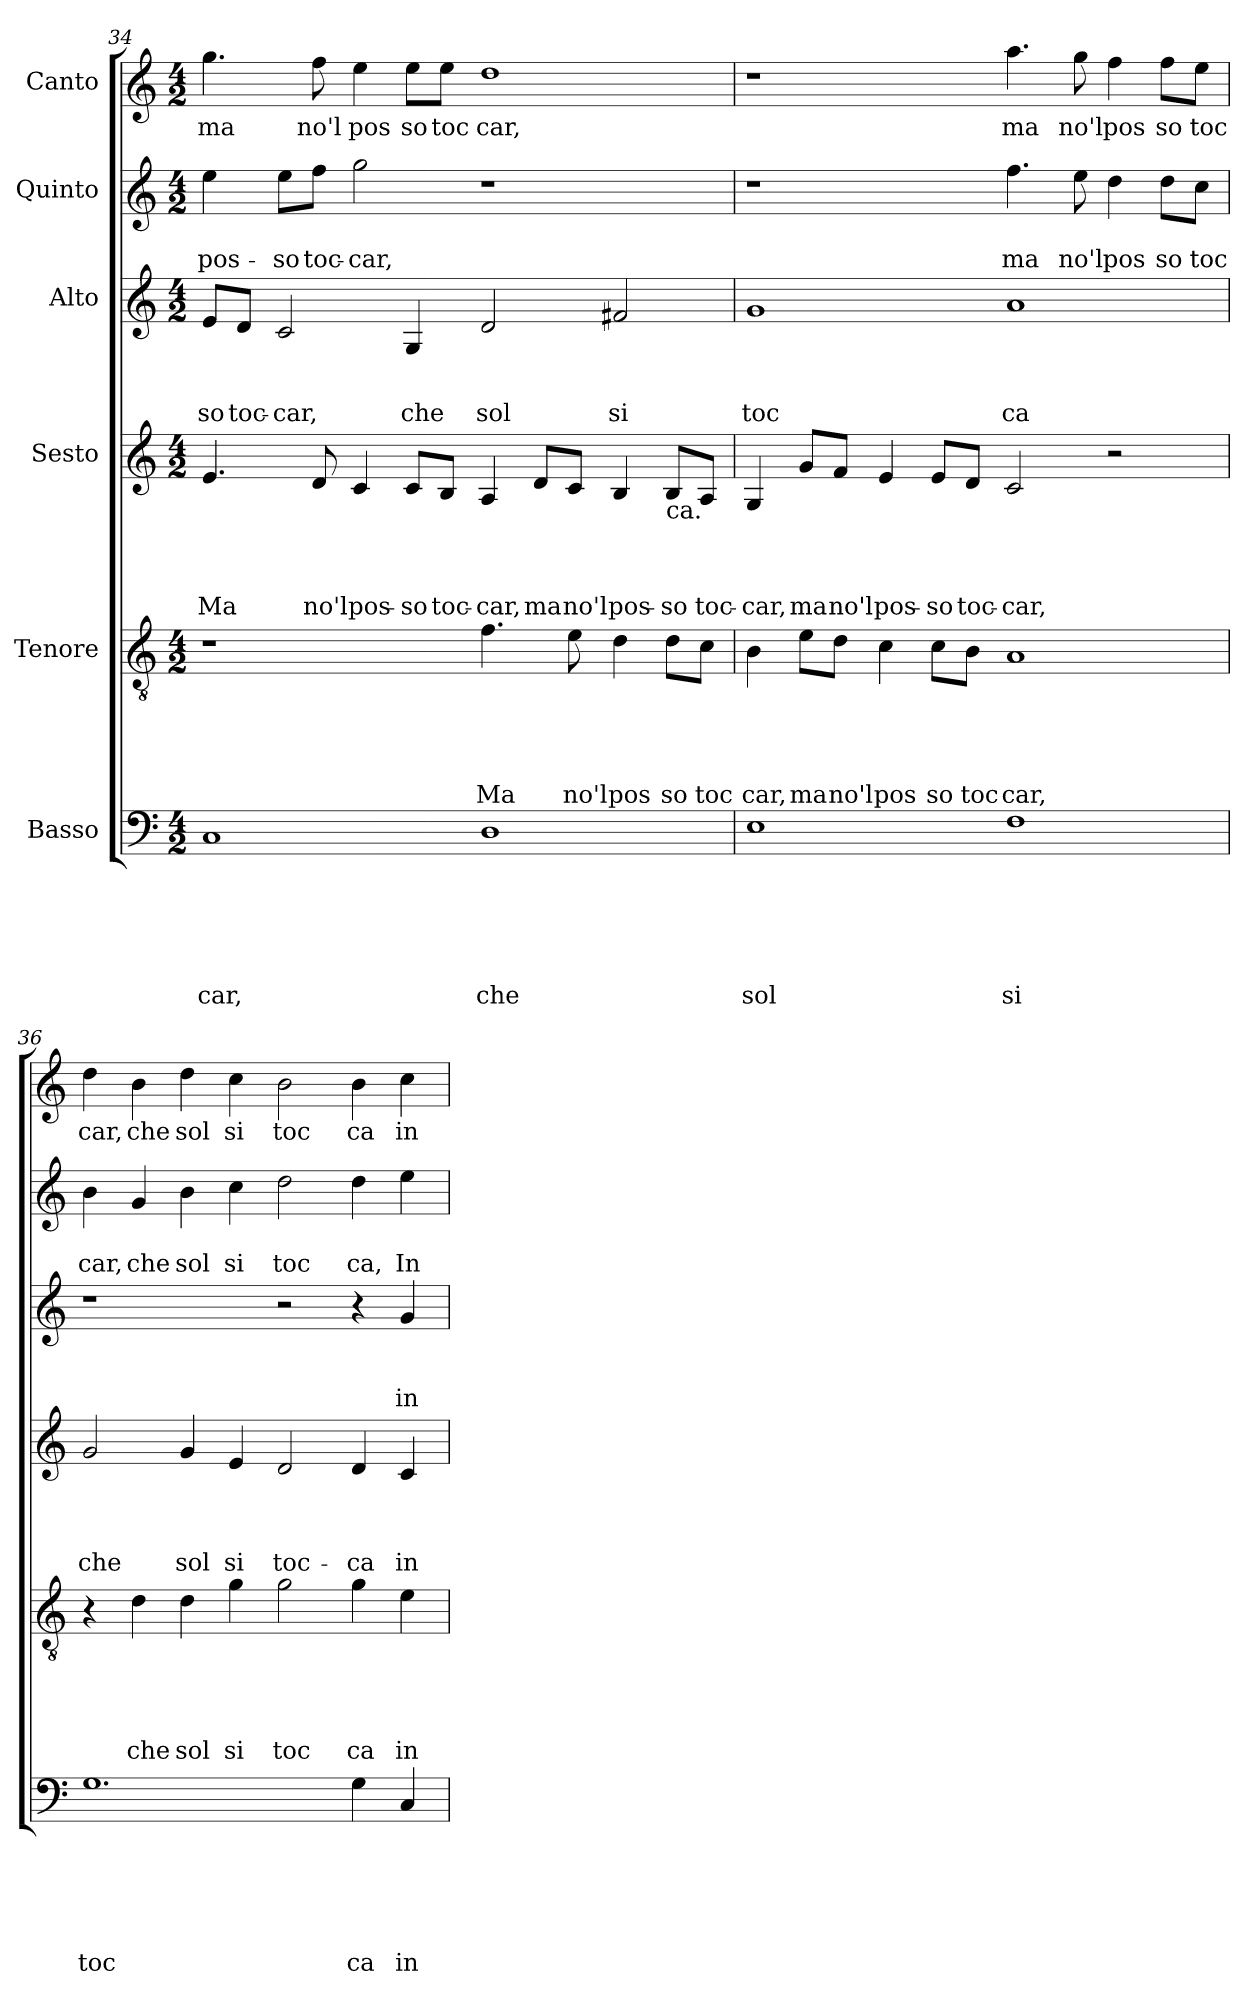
**kern	**text	**text	**text	**text	**text	**text	**kern	**text	**text	**text	**text	**text	**kern	**text	**text	**text	**text	**kern	**text	**text	**text	**kern	**text	**text	**kern	**text
*part6	*part6	*part6	*part6	*part6	*part6	*part6	*part5	*part5	*part5	*part5	*part5	*part5	*part4	*part4	*part4	*part4	*part4	*part3	*part3	*part3	*part3	*part2	*part2	*part2	*part1	*part1
*staff6	*staff6	*staff6	*staff6	*staff6	*staff6	*staff6	*staff5	*staff5	*staff5	*staff5	*staff5	*staff5	*staff4	*staff4	*staff4	*staff4	*staff4	*staff3	*staff3	*staff3	*staff3	*staff2	*staff2	*staff2	*staff1	*staff1
*I"Basso	*	*	*	*	*	*	*I"Tenore	*	*	*	*	*	*I"Sesto	*	*	*	*	*I"Alto	*	*	*	*I"Quinto	*	*	*I"Canto	*
*clefF4	*	*	*	*	*	*	*clefGv2	*	*	*	*	*	*clefG2	*	*	*	*	*clefG2	*	*	*	*clefG2	*	*	*clefG2	*
*k[]	*	*	*	*	*	*	*k[]	*	*	*	*	*	*k[]	*	*	*	*	*k[]	*	*	*	*k[]	*	*	*k[]	*
*C:	*	*	*	*	*	*	*C:	*	*	*	*	*	*C:	*	*	*	*	*C:	*	*	*	*C:	*	*	*C:	*
*M4/2	*	*	*	*	*	*	*M4/2	*	*	*	*	*	*M4/2	*	*	*	*	*M4/2	*	*	*	*M4/2	*	*	*M4/2	*
=34	=34	=34	=34	=34	=34	=34	=34	=34	=34	=34	=34	=34	=34	=34	=34	=34	=34	=34	=34	=34	=34	=34	=34	=34	=34	=34
!	!	!	!	!	!	!LO:LY:b	!	!	!	!	!	!	!	!	!	!	!LO:LY:b	!	!	!	!LO:LY:b	!	!	!LO:LY:b	!	!LO:LY:b
1C	.	.	.	.	.	car,	1r	.	.	.	.	.	4.e/	.	.	.	Ma	8e/L	.	.	-so	4ee\	.	pos-	4.gg\	ma
!	!	!	!	!	!	!	!	!	!	!	!	!	!	!	!	!	!	!	!	!	!LO:LY:b	!	!	!	!	!
.	.	.	.	.	.	.	.	.	.	.	.	.	.	.	.	.	.	8d/J	.	.	toc-	.	.	.	.	.
!	!	!	!	!	!	!	!	!	!	!	!	!	!	!	!	!	!	!	!	!	!LO:LY:b	!	!	!LO:LY:b	!	!
.	.	.	.	.	.	.	.	.	.	.	.	.	.	.	.	.	.	2c/	.	.	-car,	8ee\L	.	-so	.	.
!	!	!	!	!	!	!	!	!	!	!	!	!	!	!	!	!	!LO:LY:b	!	!	!	!	!	!	!LO:LY:b	!	!LO:LY:b
.	.	.	.	.	.	.	.	.	.	.	.	.	8d/	.	.	.	no'l	.	.	.	.	8ff\J	.	toc-	8ff\	no'l
!	!	!	!	!	!	!	!	!	!	!	!	!	!	!	!	!	!LO:LY:b	!	!	!	!	!	!	!LO:LY:b	!	!LO:LY:b
.	.	.	.	.	.	.	.	.	.	.	.	.	4c/	.	.	.	pos-	.	.	.	.	2gg\	.	-car,	4ee\	pos
!	!	!	!	!	!	!	!	!	!	!	!	!	!	!	!	!	!LO:LY:b	!	!	!	!LO:LY:b	!	!	!	!	!LO:LY:b
.	.	.	.	.	.	.	.	.	.	.	.	.	8c/L	.	.	.	-so	4G/	.	.	che	.	.	.	8ee\L	so
!	!	!	!	!	!	!	!	!	!	!	!	!	!	!	!	!	!LO:LY:b	!	!	!	!	!	!	!	!	!LO:LY:b
.	.	.	.	.	.	.	.	.	.	.	.	.	8B/J	.	.	.	toc-	.	.	.	.	.	.	.	8ee\J	toc
!	!	!	!	!	!	!LO:LY:b	!	!	!	!	!	!LO:LY:b	!	!	!	!	!LO:LY:b	!	!	!	!LO:LY:b	!	!	!	!	!LO:LY:b
1D	.	.	.	.	.	che	4.f\	.	.	.	.	Ma	4A/	.	.	.	-car,	2d/	.	.	sol	1r	.	.	1dd	car,
!	!	!	!	!	!	!	!	!	!	!	!	!	!	!	!	!	!LO:LY:b	!	!	!	!	!	!	!	!	!
.	.	.	.	.	.	.	.	.	.	.	.	.	8d/L	.	.	.	ma	.	.	.	.	.	.	.	.	.
!	!	!	!	!	!	!	!	!	!	!	!	!LO:LY:b	!	!	!	!	!LO:LY:b	!	!	!	!	!	!	!	!	!
.	.	.	.	.	.	.	8e\	.	.	.	.	no'l	8c/J	.	.	.	no'l	.	.	.	.	.	.	.	.	.
!	!	!	!	!	!	!	!	!	!	!	!	!LO:LY:b	!	!	!	!	!LO:LY:b	!	!	!	!LO:LY:b	!	!	!	!	!
.	.	.	.	.	.	.	4d\	.	.	.	.	pos	4B/	.	.	.	pos-	2f#X/	.	.	si	.	.	.	.	.
!	!	!	!	!	!	!	!	!	!	!	!	!	!LO:TX:b:t=ca.	!	!	!	!	!	!	!	!	!	!	!	!	!
!	!	!	!	!	!	!	!	!	!	!	!	!LO:LY:b	!	!	!	!	!LO:LY:b	!	!	!	!	!	!	!	!	!
.	.	.	.	.	.	.	8d\L	.	.	.	.	so	8B/L	.	.	.	-so	.	.	.	.	.	.	.	.	.
!	!	!	!	!	!	!	!	!	!	!	!	!LO:LY:b	!	!	!	!	!LO:LY:b	!	!	!	!	!	!	!	!	!
.	.	.	.	.	.	.	8c\J	.	.	.	.	toc	8A/J	.	.	.	toc-	.	.	.	.	.	.	.	.	.
!!LO:LB:g=z
=35	=35	=35	=35	=35	=35	=35	=35	=35	=35	=35	=35	=35	=35	=35	=35	=35	=35	=35	=35	=35	=35	=35	=35	=35	=35	=35
!	!	!	!	!	!	!LO:LY:b	!	!	!	!	!	!LO:LY:b	!	!	!	!	!LO:LY:b	!	!	!	!LO:LY:b	!	!	!	!	!
1E	.	.	.	.	.	sol	4B\	.	.	.	.	car,	4G/	.	.	.	-car,	1g	.	.	toc	1r	.	.	1r	.
!	!	!	!	!	!	!	!	!	!	!	!	!LO:LY:b	!	!	!	!	!LO:LY:b	!	!	!	!	!	!	!	!	!
.	.	.	.	.	.	.	8e\L	.	.	.	.	ma	8g/L	.	.	.	ma	.	.	.	.	.	.	.	.	.
!	!	!	!	!	!	!	!	!	!	!	!	!LO:LY:b	!	!	!	!	!LO:LY:b	!	!	!	!	!	!	!	!	!
.	.	.	.	.	.	.	8d\J	.	.	.	.	no'l	8f/J	.	.	.	no'l	.	.	.	.	.	.	.	.	.
!	!	!	!	!	!	!	!	!	!	!	!	!LO:LY:b	!	!	!	!	!LO:LY:b	!	!	!	!	!	!	!	!	!
.	.	.	.	.	.	.	4c\	.	.	.	.	pos	4e/	.	.	.	pos-	.	.	.	.	.	.	.	.	.
!	!	!	!	!	!	!	!	!	!	!	!	!LO:LY:b	!	!	!	!	!LO:LY:b	!	!	!	!	!	!	!	!	!
.	.	.	.	.	.	.	8c\L	.	.	.	.	so	8e/L	.	.	.	-so	.	.	.	.	.	.	.	.	.
!	!	!	!	!	!	!	!	!	!	!	!	!LO:LY:b	!	!	!	!	!LO:LY:b	!	!	!	!	!	!	!	!	!
.	.	.	.	.	.	.	8B\J	.	.	.	.	toc	8d/J	.	.	.	toc-	.	.	.	.	.	.	.	.	.
!	!	!	!	!	!	!LO:LY:b	!	!	!	!	!	!LO:LY:b	!	!	!	!	!LO:LY:b	!	!	!	!LO:LY:b	!	!	!LO:LY:b	!	!LO:LY:b
1F	.	.	.	.	.	si	1A	.	.	.	.	car,	2c/	.	.	.	-car,	1a	.	.	ca	4.ff\	.	ma	4.aa\	ma
!	!	!	!	!	!	!	!	!	!	!	!	!	!	!	!	!	!	!	!	!	!	!	!	!LO:LY:b	!	!LO:LY:b
.	.	.	.	.	.	.	.	.	.	.	.	.	.	.	.	.	.	.	.	.	.	8ee\	.	no'l	8gg\	no'l
!	!	!	!	!	!	!	!	!	!	!	!	!	!	!	!	!	!	!	!	!	!	!	!	!LO:LY:b	!	!LO:LY:b
.	.	.	.	.	.	.	.	.	.	.	.	.	2r	.	.	.	.	.	.	.	.	4dd\	.	pos	4ff\	pos
!	!	!	!	!	!	!	!	!	!	!	!	!	!	!	!	!	!	!	!	!	!	!	!	!LO:LY:b	!	!LO:LY:b
.	.	.	.	.	.	.	.	.	.	.	.	.	.	.	.	.	.	.	.	.	.	8dd\L	.	so	8ff\L	so
!	!	!	!	!	!	!	!	!	!	!	!	!	!	!	!	!	!	!	!	!	!	!	!	!LO:LY:b	!	!LO:LY:b
.	.	.	.	.	.	.	.	.	.	.	.	.	.	.	.	.	.	.	.	.	.	8cc\J	.	toc	8ee\J	toc
=36	=36	=36	=36	=36	=36	=36	=36	=36	=36	=36	=36	=36	=36	=36	=36	=36	=36	=36	=36	=36	=36	=36	=36	=36	=36	=36
!	!	!	!	!	!	!LO:LY:b	!	!	!	!	!	!	!	!	!	!	!LO:LY:b	!	!	!	!	!	!	!LO:LY:b	!	!LO:LY:b
1.G	.	.	.	.	.	toc	4r	.	.	.	.	.	2g/	.	.	.	che	1r	.	.	.	4b\	.	car,	4dd\	car,
!	!	!	!	!	!	!	!	!	!	!	!	!LO:LY:b	!	!	!	!	!	!	!	!	!	!	!	!LO:LY:b	!	!LO:LY:b
.	.	.	.	.	.	.	4d\	.	.	.	.	che	.	.	.	.	.	.	.	.	.	4g/	.	che	4b\	che
!	!	!	!	!	!	!	!	!	!	!	!	!LO:LY:b	!	!	!	!	!LO:LY:b	!	!	!	!	!	!	!LO:LY:b	!	!LO:LY:b
.	.	.	.	.	.	.	4d\	.	.	.	.	sol	4g/	.	.	.	sol	.	.	.	.	4b\	.	sol	4dd\	sol
!	!	!	!	!	!	!	!	!	!	!	!	!LO:LY:b	!	!	!	!	!LO:LY:b	!	!	!	!	!	!	!LO:LY:b	!	!LO:LY:b
.	.	.	.	.	.	.	4g\	.	.	.	.	si	4e/	.	.	.	si	.	.	.	.	4cc\	.	si	4cc\	si
!	!	!	!	!	!	!	!	!	!	!	!	!LO:LY:b	!	!	!	!	!LO:LY:b	!	!	!	!	!	!	!LO:LY:b	!	!LO:LY:b
.	.	.	.	.	.	.	2g\	.	.	.	.	toc	2d/	.	.	.	toc-	2r	.	.	.	2dd\	.	toc	2b\	toc
!	!	!	!	!	!	!LO:LY:b	!	!	!	!	!	!LO:LY:b	!	!	!	!	!LO:LY:b	!	!	!	!	!	!	!LO:LY:b	!	!LO:LY:b
4G\	.	.	.	.	.	ca	4g\	.	.	.	.	ca	4d/	.	.	.	-ca	4r	.	.	.	4dd\	.	ca,	4b\	ca
!	!	!	!	!	!	!LO:LY:b	!	!	!	!	!	!LO:LY:b	!	!	!	!	!LO:LY:b	!	!	!	!LO:LY:b	!	!	!LO:LY:b	!	!LO:LY:b
4C/	.	.	.	.	.	in	4e\	.	.	.	.	in	4c/	.	.	.	in	4g/	.	.	in	4ee\	.	In	4cc\	in
=	=	=	=	=	=	=	=	=	=	=	=	=	=	=	=	=	=	=	=	=	=	=	=	=	=	=
*-	*-	*-	*-	*-	*-	*-	*-	*-	*-	*-	*-	*-	*-	*-	*-	*-	*-	*-	*-	*-	*-	*-	*-	*-	*-	*-
